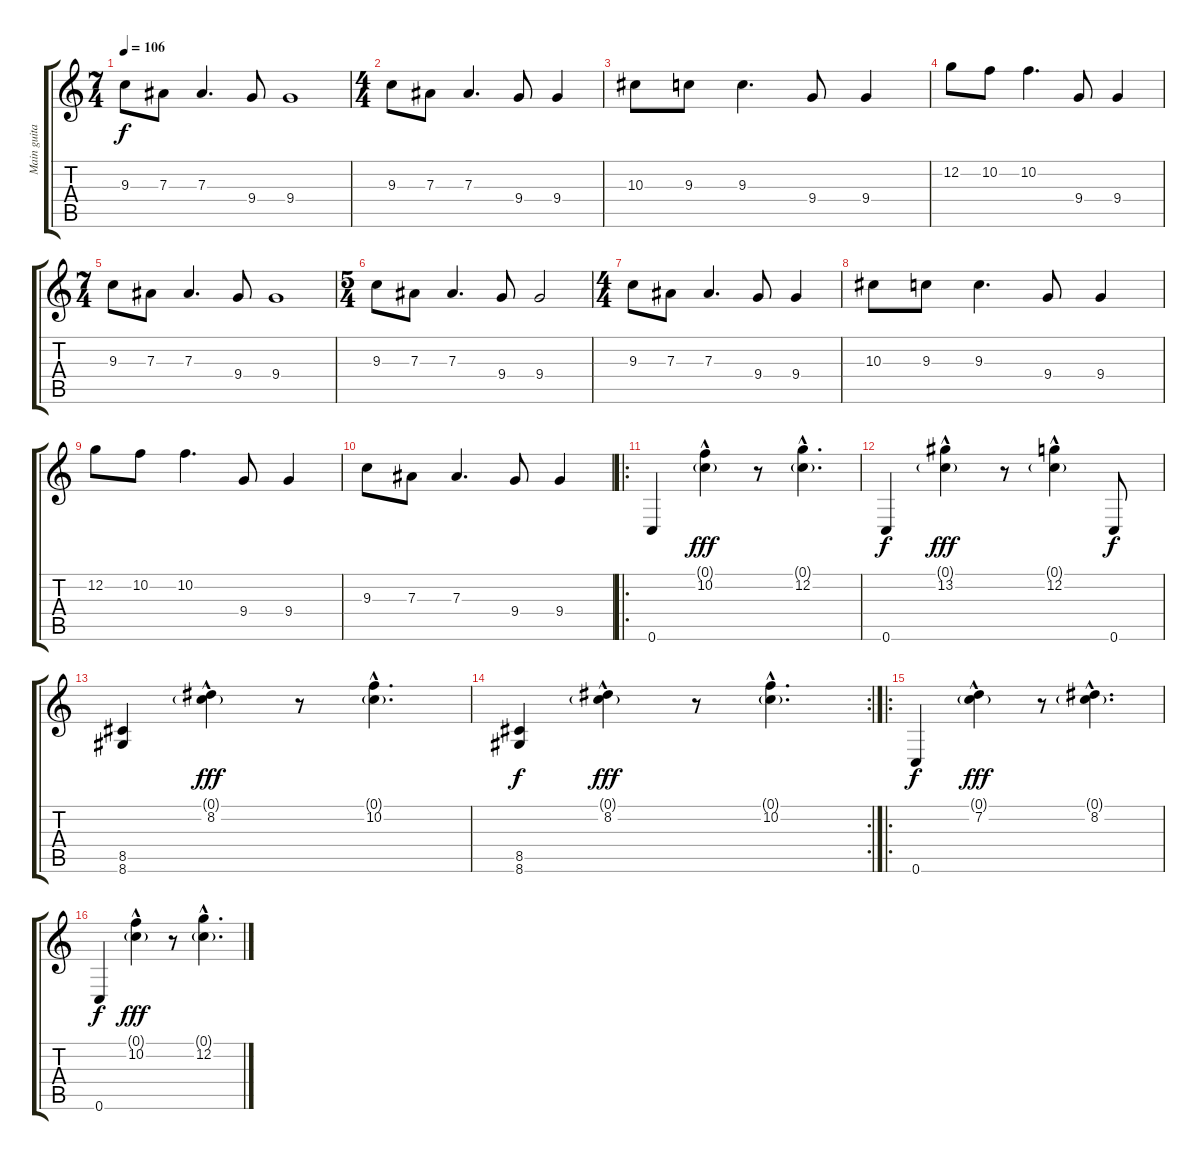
\track ("Main guitar" "Main guita") {instrument distortionguitar}
\staff {score tabs}
\tuning (C4 G3 Eb3 Bb2 F2 C2) {hide}
\ts (7 4)
\tempo 106
\clef g2
\ks c
9.3.8{dy f} 7.3.8 7.3.4{d} 9.4.8 9.4.1 |
\ts (4 4)
9.3.8 7.3.8 7.3.4{d} 9.4.8 9.4.4 |
10.3.8 9.3.8 9.3.4{d} 9.4.8 9.4.4 |
12.2.8 10.2.8 10.2.4{d} 9.4.8 9.4.4 |
\ts (7 4)
9.3.8 7.3.8 7.3.4{d} 9.4.8 9.4.1 |
\ts (5 4)
9.3.8 7.3.8 7.3.4{d} 9.4.8 9.4.2 |
\ts (4 4)
9.3.8 7.3.8 7.3.4{d} 9.4.8 9.4.4 |
10.3.8 9.3.8 9.3.4{d} 9.4.8 9.4.4 |
12.2.8 10.2.8 10.2.4{d} 9.4.8 9.4.4 |
9.3.8 7.3.8 7.3.4{d} 9.4.8 9.4.4 |
\ro
0.6.4 (0.1{g} 10.2{hac}).4{dy fff} r.8 (0.1{g} 12.2{hac}).4{d} |
0.6.4{dy f} (0.1{g} 13.2{hac}).4{dy fff} r.8 (0.1{g} 12.2{hac}).4 0.6.8{dy f} |
(8.5 8.6).4 (0.1{g} 8.2{hac}).4{dy fff} r.8 (0.1{g} 10.2{hac}).4{d} |
\rc 2
(8.5 8.6).4{dy f} (0.1{g} 8.2{hac}).4{dy fff} r.8 (0.1{g} 10.2{hac}).4{d} |
\ro
0.6.4{dy f} (0.1{g} 7.2{hac}).4{dy fff} r.8 (0.1{g} 8.2{hac}).4{d} |
0.6.4{dy f} (0.1{g} 10.2{hac}).4{dy fff} r.8 (0.1{g} 12.2{hac}).4{d}
